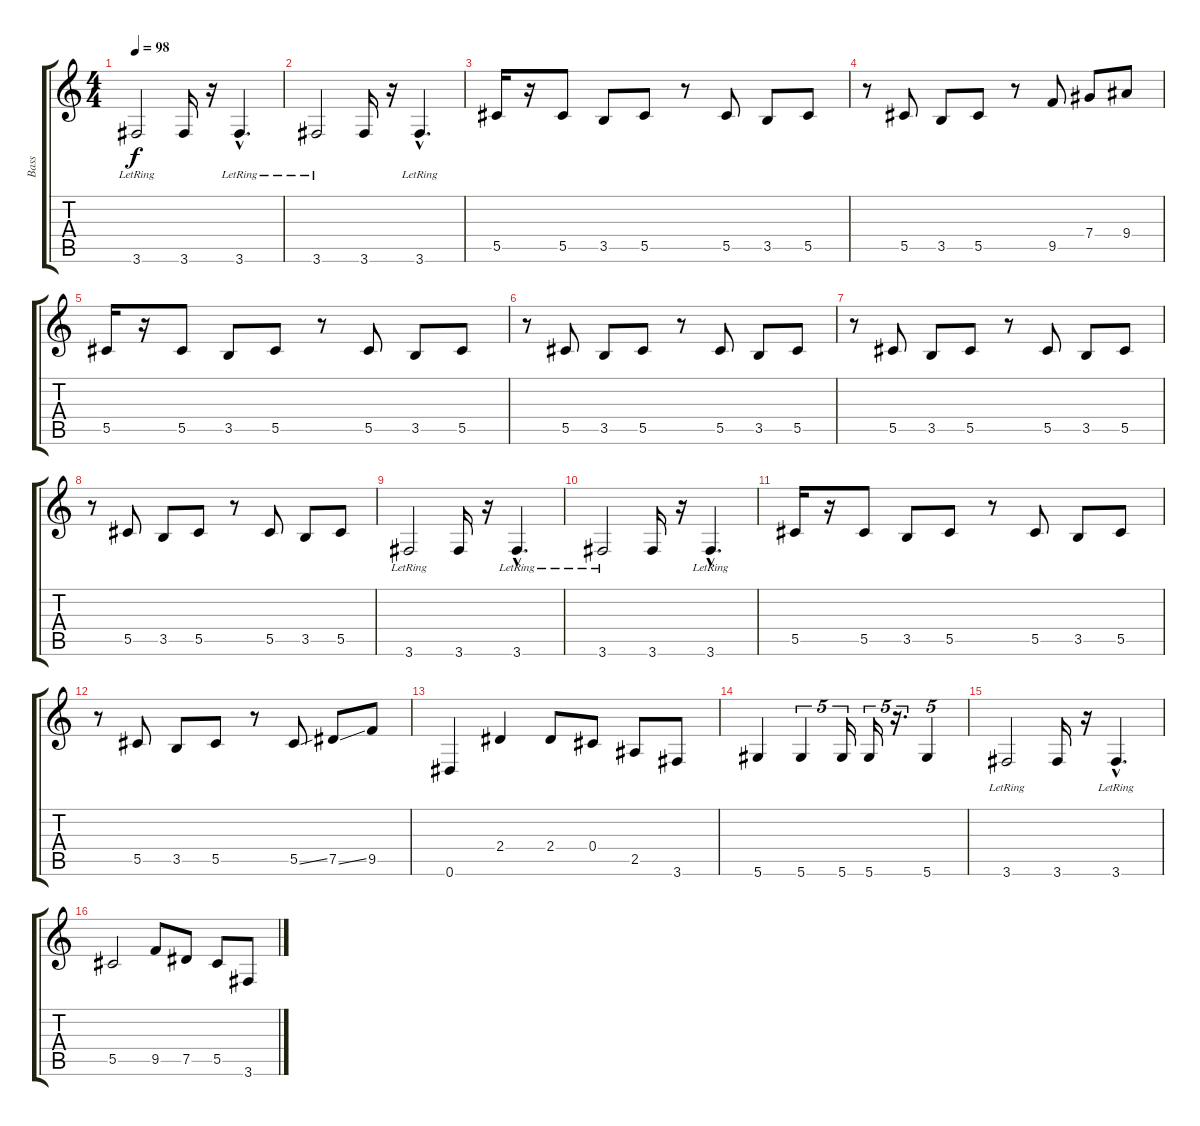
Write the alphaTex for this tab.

\track ("Bass" "Bass") {instrument electricbassfinger}
\staff {score tabs}
\tuning (Eb4 Bb3 Gb3 Db3 Ab2 Eb2) {hide}
\ts (4 4)
\tempo 98
\clef g2
\ks c
3.6{lr}.2{dy f} 3.6.16 r.16 3.6{hac lr}.4{d} |
3.6{lr}.2 3.6.16 r.16 3.6{hac lr}.4{d} |
5.5.16 r.16 5.5.8 3.5.8 5.5.8 r.8 5.5.8 3.5.8 5.5.8 |
r.8 5.5.8 3.5.8 5.5.8 r.8 9.5.8 7.4.8 9.4.8 |
5.5.16 r.16 5.5.8 3.5.8 5.5.8 r.8 5.5.8 3.5.8 5.5.8 |
r.8 5.5.8 3.5.8 5.5.8 r.8 5.5.8 3.5.8 5.5.8 |
r.8 5.5.8 3.5.8 5.5.8 r.8 5.5.8 3.5.8 5.5.8 |
r.8 5.5.8 3.5.8 5.5.8 r.8 5.5.8 3.5.8 5.5.8 |
3.6{lr}.2 3.6.16 r.16 3.6{hac lr}.4{d} |
3.6{lr}.2 3.6.16 r.16 3.6{hac lr}.4{d} |
5.5.16 r.16 5.5.8 3.5.8 5.5.8 r.8 5.5.8 3.5.8 5.5.8 |
r.8 5.5.8 3.5.8 5.5.8 r.8 5.5{ss}.8 7.5{ss}.8 9.5.8 |
0.6.4 2.4.4 2.4.8 0.4.8 2.5.8 3.6.8 |
5.6.4 5.6.4{tu (5 4)} 5.6.16{tu (5 4)} 5.6.16{tu (5 4)} r.16{d tu (5 4)} 5.6.4{tu (5 4)} |
3.6{lr}.2 3.6.16 r.16 3.6{hac lr}.4{d} |
5.5.2 9.5.8 7.5.8 5.5.8 3.6.8
